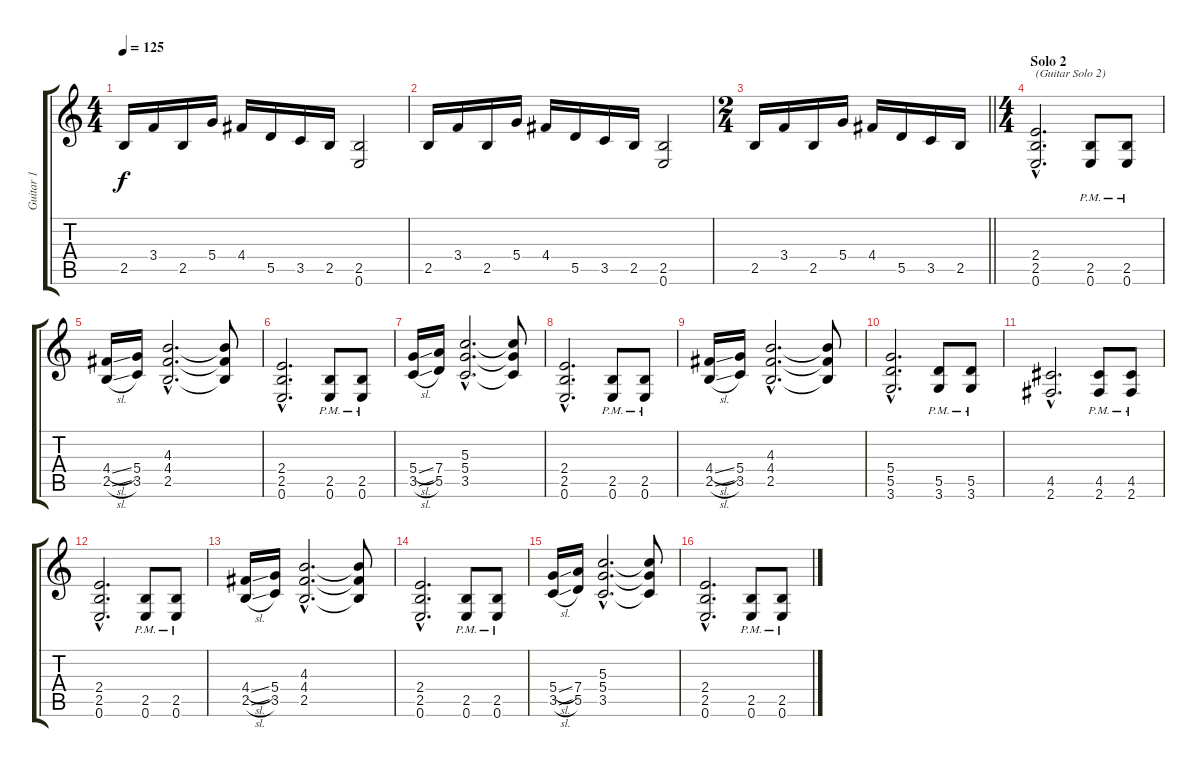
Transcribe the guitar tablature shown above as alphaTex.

\track ("Guitar 1" "Guitar 1") {instrument distortionguitar}
\staff {score tabs}
\tuning (E4 B3 G3 D3 A2 E2) {hide}
\ts (4 4)
\tempo 125
\clef g2
\ks c
2.5.16{dy f} 3.4.16 2.5.16 5.4.16 4.4.16 5.5.16 3.5.16 2.5.16 (2.5 0.6).2 |
2.5.16 3.4.16 2.5.16 5.4.16 4.4.16 5.5.16 3.5.16 2.5.16 (2.5 0.6).2 |
\ts (2 4)
\barLineRight lightlight
2.5.16 3.4.16 2.5.16 5.4.16 4.4.16 5.5.16 3.5.16 2.5.16 |
\ts (4 4)
\section ("" "Solo 2")
(2.4{hac} 2.5{hac} 0.6{hac}).2{d txt "(Guitar Solo 2)" volume 13} (2.5{pm} 0.6{pm}).8 (2.5{pm} 0.6{pm}).8 |
(4.4{sl} 2.5{sl}).16 (5.4 3.5).16 (4.3{hac} 4.4{hac} 2.5{hac}).2{d} (4.3{t} 4.4{t} 2.5{t}).8 |
(2.4{hac} 2.5{hac} 0.6{hac}).2{d} (2.5{pm} 0.6{pm}).8 (2.5{pm} 0.6{pm}).8 |
(5.4{sl} 3.5{sl}).16 (7.4 5.5).16 (5.3{hac} 5.4{hac} 3.5{hac}).2{d} (5.3{t} 5.4{t} 3.5{t}).8 |
(2.4{hac} 2.5{hac} 0.6{hac}).2{d} (2.5{pm} 0.6{pm}).8 (2.5{pm} 0.6{pm}).8 |
(4.4{sl} 2.5{sl}).16 (5.4 3.5).16 (4.3{hac} 4.4{hac} 2.5{hac}).2{d} (4.3{t} 4.4{t} 2.5{t}).8 |
(5.4{hac} 5.5{hac} 3.6{hac}).2{d} (5.5{pm} 3.6{pm}).8 (5.5{pm} 3.6{pm}).8 |
(4.5{hac} 2.6{hac}).2{d} (4.5{pm} 2.6{pm}).8 (4.5{pm} 2.6{pm}).8 |
(2.4{hac} 2.5{hac} 0.6{hac}).2{d} (2.5{pm} 0.6{pm}).8 (2.5{pm} 0.6{pm}).8 |
(4.4{sl} 2.5{sl}).16 (5.4 3.5).16 (4.3{hac} 4.4{hac} 2.5{hac}).2{d} (4.3{t} 4.4{t} 2.5{t}).8 |
(2.4{hac} 2.5{hac} 0.6{hac}).2{d} (2.5{pm} 0.6{pm}).8 (2.5{pm} 0.6{pm}).8 |
(5.4{sl} 3.5{sl}).16 (7.4 5.5).16 (5.3{hac} 5.4{hac} 3.5{hac}).2{d} (5.3{t} 5.4{t} 3.5{t}).8 |
(2.4{hac} 2.5{hac} 0.6{hac}).2{d} (2.5{pm} 0.6{pm}).8 (2.5{pm} 0.6{pm}).8
